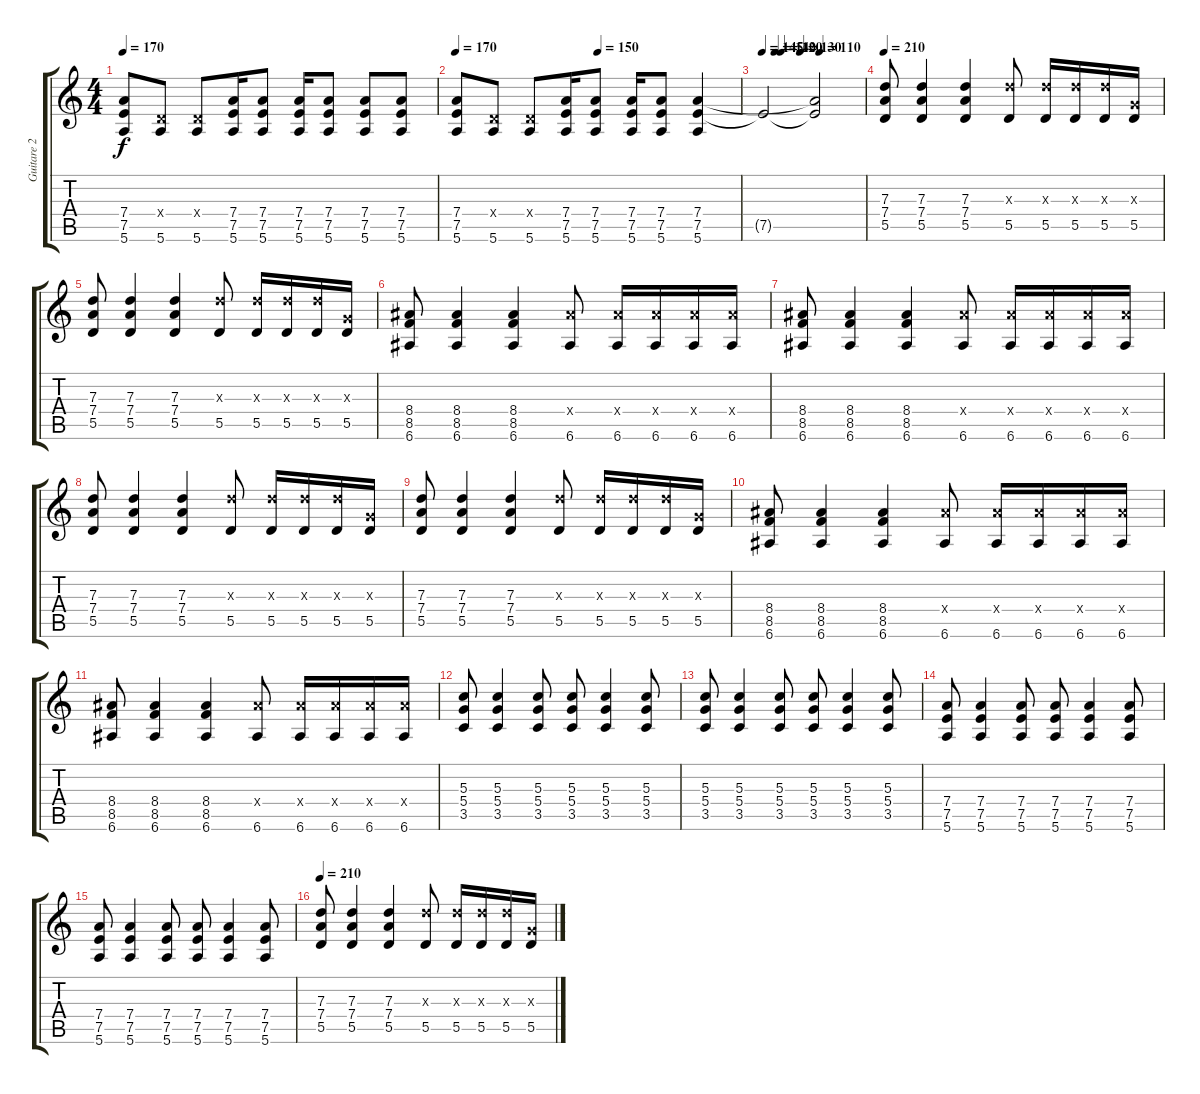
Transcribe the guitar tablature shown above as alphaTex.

\track ("Guitare 2" "Guitare 2") {instrument distortionguitar}
\staff {score tabs}
\tuning (E4 B3 G3 D3 A2 E2) {hide}
\ts (4 4)
\tempo 170
\clef g2
\ks c
(7.4 7.5 5.6).8{dy f} (0.4{x} 5.6).8 (0.4{x} 5.6).8 (7.4 7.5 5.6).16 (7.4 7.5 5.6).8 (7.4 7.5 5.6).16 (7.4 7.5 5.6).8 (7.4 7.5 5.6).8 (7.4 7.5 5.6).8 |
\tempo 170
\tempo (150 0.5)
(7.4 7.5 5.6).8 (0.4{x} 5.6).8 (0.4{x} 5.6).8 (7.4 7.5 5.6).16 (7.4 7.5 5.6).8 (7.4 7.5 5.6).16 (7.4 7.5 5.6).8 (7.4 7.5 5.6).4 |
\tempo 145
\tempo (140 0.125)
\tempo (120 0.1875)
\tempo (130 0.375)
\tempo (110 0.5625)
7.5{t}.2 (7.4{t} 7.5{t}).2 |
\tempo 210
(7.3 7.4 5.5).8 (7.3 7.4 5.5).4 (7.3 7.4 5.5).4 (7.3{x} 5.5).8 (7.3{x} 5.5).16 (7.3{x} 5.5).16 (7.3{x} 5.5).16 (0.3{x} 5.5).16 |
(7.3 7.4 5.5).8 (7.3 7.4 5.5).4 (7.3 7.4 5.5).4 (7.3{x} 5.5).8 (7.3{x} 5.5).16 (7.3{x} 5.5).16 (7.3{x} 5.5).16 (0.3{x} 5.5).16 |
(8.4 8.5 6.6).8 (8.4 8.5 6.6).4 (8.4 8.5 6.6).4 (8.4{x} 6.6).8 (8.4{x} 6.6).16 (8.4{x} 6.6).16 (8.4{x} 6.6).16 (8.4{x} 6.6).16 |
(8.4 8.5 6.6).8 (8.4 8.5 6.6).4 (8.4 8.5 6.6).4 (8.4{x} 6.6).8 (8.4{x} 6.6).16 (8.4{x} 6.6).16 (8.4{x} 6.6).16 (8.4{x} 6.6).16 |
(7.3 7.4 5.5).8 (7.3 7.4 5.5).4 (7.3 7.4 5.5).4 (7.3{x} 5.5).8 (7.3{x} 5.5).16 (7.3{x} 5.5).16 (7.3{x} 5.5).16 (0.3{x} 5.5).16 |
(7.3 7.4 5.5).8 (7.3 7.4 5.5).4 (7.3 7.4 5.5).4 (7.3{x} 5.5).8 (7.3{x} 5.5).16 (7.3{x} 5.5).16 (7.3{x} 5.5).16 (0.3{x} 5.5).16 |
(8.4 8.5 6.6).8 (8.4 8.5 6.6).4 (8.4 8.5 6.6).4 (8.4{x} 6.6).8 (8.4{x} 6.6).16 (8.4{x} 6.6).16 (8.4{x} 6.6).16 (8.4{x} 6.6).16 |
(8.4 8.5 6.6).8 (8.4 8.5 6.6).4 (8.4 8.5 6.6).4 (8.4{x} 6.6).8 (8.4{x} 6.6).16 (8.4{x} 6.6).16 (8.4{x} 6.6).16 (8.4{x} 6.6).16 |
(5.3 5.4 3.5).8 (5.3 5.4 3.5).4 (5.3 5.4 3.5).8 (5.3 5.4 3.5).8 (5.3 5.4 3.5).4 (5.3 5.4 3.5).8 |
(5.3 5.4 3.5).8 (5.3 5.4 3.5).4 (5.3 5.4 3.5).8 (5.3 5.4 3.5).8 (5.3 5.4 3.5).4 (5.3 5.4 3.5).8 |
(7.4 7.5 5.6).8 (7.4 7.5 5.6).4 (7.4 7.5 5.6).8 (7.4 7.5 5.6).8 (7.4 7.5 5.6).4 (7.4 7.5 5.6).8 |
(7.4 7.5 5.6).8 (7.4 7.5 5.6).4 (7.4 7.5 5.6).8 (7.4 7.5 5.6).8 (7.4 7.5 5.6).4 (7.4 7.5 5.6).8 |
\tempo 210
(7.3 7.4 5.5).8 (7.3 7.4 5.5).4 (7.3 7.4 5.5).4 (7.3{x} 5.5).8 (7.3{x} 5.5).16 (7.3{x} 5.5).16 (7.3{x} 5.5).16 (0.3{x} 5.5).16
